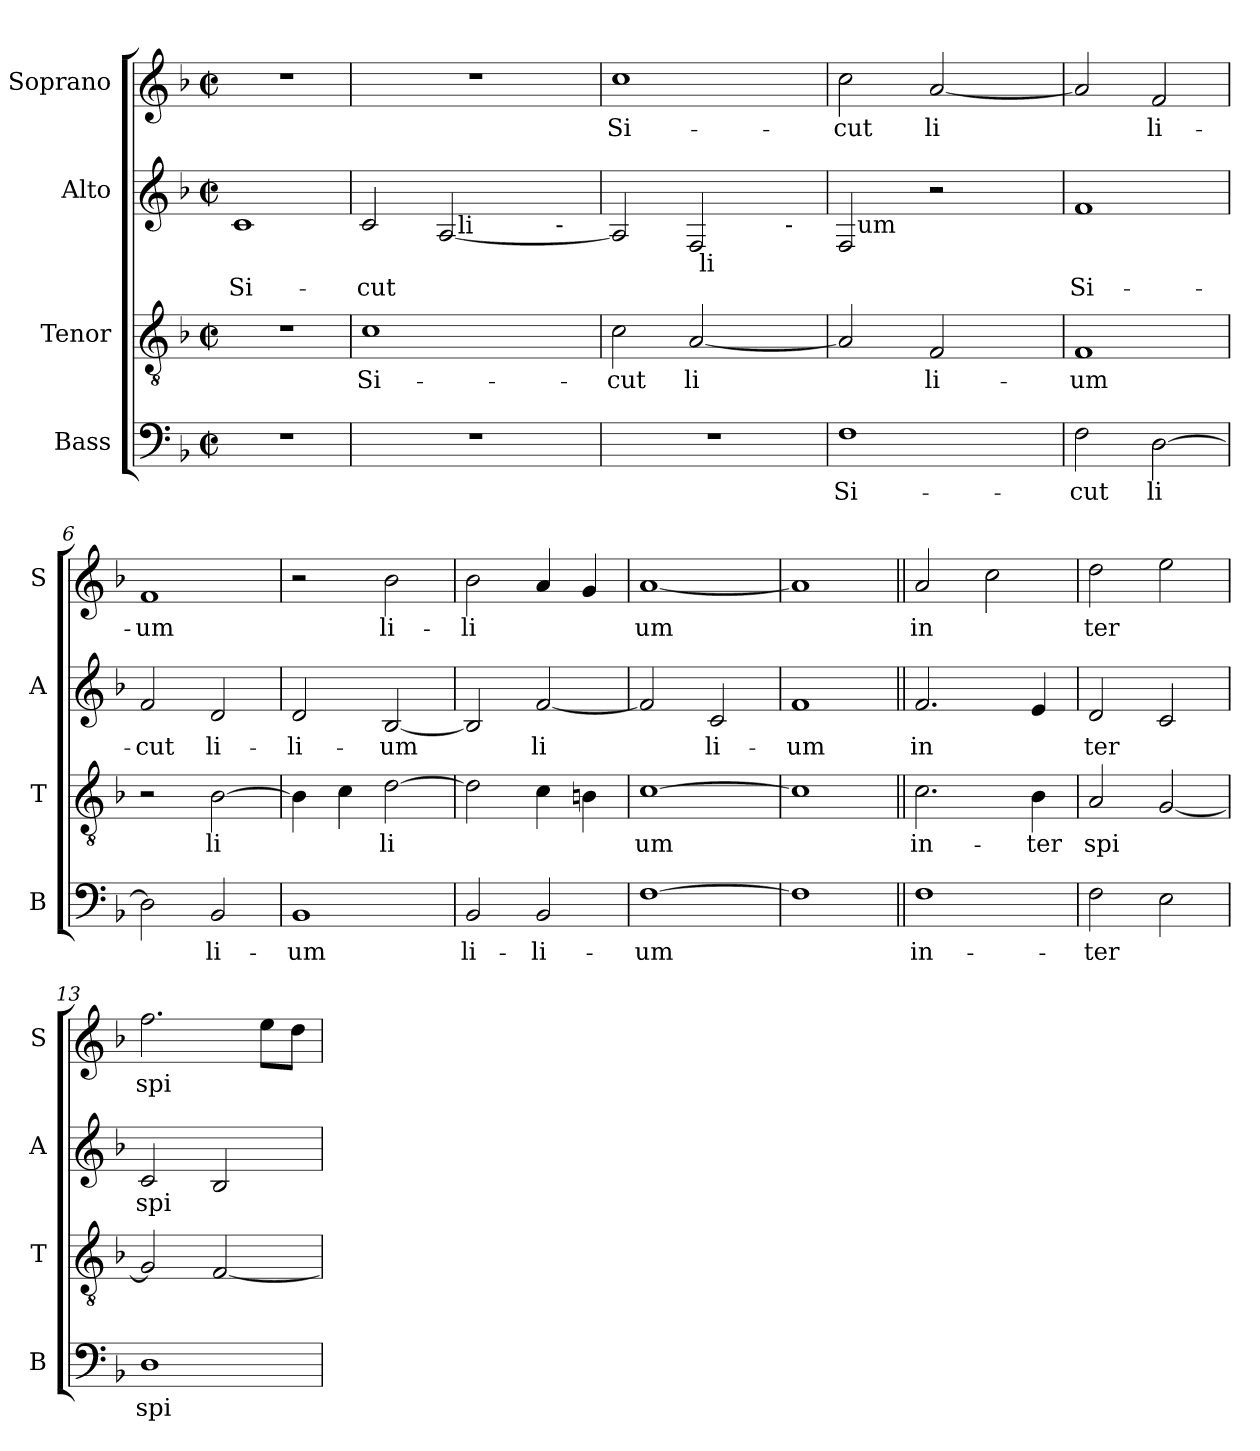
**kern	**text	**kern	**text	**kern	**text	**kern	**text
*part4	*part4	*part3	*part3	*part2	*part2	*part1	*part1
*staff4	*staff4	*staff3	*staff3	*staff2	*staff2	*staff1	*staff1
*I"Bass	*	*I"Tenor	*	*I"Alto	*	*I"Soprano	*
*I'B	*	*I'T	*	*I'A	*	*I'S	*
!!LO:PB:g=z
*stria5	*	*stria5	*	*stria5	*	*stria5	*
*clefF4	*	*clefGv2	*	*clefG2	*	*clefG2	*
*k[b-]	*	*k[b-]	*	*k[b-]	*	*k[b-]	*
*F:	*	*F:	*	*F:	*	*F:	*
*M2/2	*	*M2/2	*	*M2/2	*	*M2/2	*
*met(c|)	*	*met(c|)	*	*met(c|)	*	*met(c|)	*
=1	=1	=1	=1	=1	=1	=1	=1
!	!	!	!	!	!LO:LY:b:cj	!	!
1r	.	1r	.	1c	Si-	1r	.
=2	=2	=2	=2	=2	=2	=2	=2
!	!	!	!LO:LY:b:cj	!	!LO:LY:b:cj	!	!
*	*	*	*	*^	*	*	*
*	*	*	*	*	*^	*	*	*
1r	.	1c	Si-	2c/	2ryy	2ryy	-cut	1r	.
!	!	!	!	!	!	!	!LO:LY:b:cj	!	!
.	.	.	.	[<2A/	32.ryy	4ryy	.	.	.
!	!	!	!	!	!LO:TX:b:t=li	!	!	!	!
.	.	.	.	.	4ryy	.	.	.	.
.	.	.	.	.	.	8ryy	.	.	.
.	.	.	.	.	8ryy	.	.	.	.
.	.	.	.	.	.	64ryy	.	.	.
!	!	!	!	!	!	!LO:TX:b:t=-	!	!	!
.	.	.	.	.	.	16..ryy	.	.	.
.	.	.	.	.	16ryy	.	.	.	.
.	.	.	.	.	64ryy	.	.	.	.
=3	=3	=3	=3	=3	=3	=3	=3	=3	=3
!	!	!	!LO:LY:b:cj	!	!	!	!LO:LY:b:cj	!	!LO:LY:b:cj
1r	.	2c\	-cut	2A/]	2ryy	2ryy	.	1cc	Si-
!	!	!	!LO:LY:b:cj	!	!	!	!LO:LY:b:cj	!	!
.	.	[<2A/	li-	2F/	64ryy	4ryy	.	.	.
!	!	!	!	!	!LO:TX:b:t=li	!	!	!	!
.	.	.	.	.	4ryy	.	.	.	.
.	.	.	.	.	.	16..ryy	.	.	.
.	.	.	.	.	8...ryy	.	.	.	.
!	!	!	!	!	!	!LO:TX:b:t=-	!	!	!
.	.	.	.	.	.	8ryy	.	.	.
.	.	.	.	.	.	64ryy	.	.	.
=4	=4	=4	=4	=4	=4	=4	=4	=4	=4
!	!LO:LY:b:cj	!	!LO:LY:b:cj	!	!	!	!LO:LY:b:cj	!	!LO:LY:b:cj
*	*	*	*	*	*v	*v	*	*	*
1F	Si-	2A/]	--	2F/	32.ryy	.	2cc\	-cut
!	!	!	!	!	!LO:TX:b:t=um	!	!	!
.	.	.	.	.	2ryy	.	.	.
!	!	!	!LO:LY:b:cj	!	!	!	!	!LO:LY:b:cj
.	.	2F/	-li-	2r	.	.	[<2a/	li-
.	.	.	.	.	4ryy	.	.	.
.	.	.	.	.	8ryy	.	.	.
.	.	.	.	.	16ryy	.	.	.
.	.	.	.	.	64ryy	.	.	.
=5	=5	=5	=5	=5	=5	=5	=5	=5
!	!LO:LY:b:cj	!	!LO:LY:b:cj	!	!	!LO:LY:b:cj	!	!LO:LY:b:cj
*	*	*	*	*v	*v	*	*	*
2F\	-cut	1F	-um	1f	Si-	2a/]	--
!	!LO:LY:b:cj	!	!	!	!	!	!LO:LY:b:cj
[>2D\	li-	.	.	.	.	2f/	-li-
=6	=6	=6	=6	=6	=6	=6	=6
!	!LO:LY:b:cj	!	!	!	!LO:LY:b:cj	!	!LO:LY:b:cj
2D\]	--	2r	.	2f/	-cut	1f	-um
!	!LO:LY:b:cj	!	!LO:LY:b:cj	!	!LO:LY:b:cj	!	!
2BB-/	-li-	[<2B-\	li-	2d/	li-	.	.
!!LO:LB:g=z
=7	=7	=7	=7	=7	=7	=7	=7
!	!LO:LY:b:cj	!	!LO:LY:b:cj	!	!LO:LY:b:cj	!	!
1BB-	-um	4B-\]	--	2d/	-li-	2r	.
!	!	!	!LO:LY:b:cj	!	!	!	!
.	.	4c\	--	.	.	.	.
!	!	!	!LO:LY:b:cj	!	!LO:LY:b:cj	!	!LO:LY:b:cj
.	.	[>2d\	-li-	[<2B-/	-um	2b-\	li-
=8	=8	=8	=8	=8	=8	=8	=8
!	!LO:LY:b:cj	!	!LO:LY:b:cj	!	!LO:LY:b:cj	!	!LO:LY:b:cj
2BB-/	li-	2d\]	--	2B-/]	.	2b-\	-li-
!	!LO:LY:b:cj	!	!LO:LY:b:cj	!	!LO:LY:b:cj	!	!LO:LY:b:cj
2BB-/	-li-	4c\	--	[<2f/	li-	4a/	--
!	!	!	!LO:LY:b:cj	!	!	!	!LO:LY:b:cj
.	.	4Bn\	--	.	.	4g/	--
=9	=9	=9	=9	=9	=9	=9	=9
!	!LO:LY:b:cj	!	!LO:LY:b:cj	!	!LO:LY:b:cj	!	!LO:LY:b:cj
[>1F	-um	[>1c	-um	2f/]	--	[<1a	-um
!	!	!	!	!	!LO:LY:b:cj	!	!
.	.	.	.	2c/	-li-	.	.
=10	=10	=10	=10	=10	=10	=10	=10
!	!LO:LY:b:cj	!	!LO:LY:b:cj	!	!LO:LY:b:cj	!	!LO:LY:b:cj
1F]	.	1c]	.	1f	-um	1a]	.
=11||	=11||	=11||	=11||	=11||	=11||	=11||	=11||
!	!LO:LY:b:cj	!	!LO:LY:b:cj	!	!LO:LY:b:cj	!	!LO:LY:b:cj
1F	in-	2.c\	in-	2.f/	in-	2a>/	in-
!	!	!	!	!	!	!	!LO:LY:b:cj
.	.	.	.	.	.	2cc\	--
!	!	!	!LO:LY:b:cj	!	!LO:LY:b:cj	!	!
.	.	4B-\	-ter	4e/	--	.	.
=12	=12	=12	=12	=12	=12	=12	=12
!	!LO:LY:b:cj	!	!LO:LY:b:cj	!	!LO:LY:b:cj	!	!LO:LY:b:cj
2F\	-ter	2A/	spi-	2d/	-ter	2dd\	-ter
!	!LO:LY:b:cj	!	!LO:LY:b:cj	!	!LO:LY:b:cj	!	!LO:LY:b:cj
2E\	.	[<2G/	--	2c/	.	2ee\	.
!!LO:LB:g=z
=13	=13	=13	=13	=13	=13	=13	=13
!	!LO:LY:b:cj	!	!LO:LY:b:cj	!	!LO:LY:b:cj	!	!LO:LY:b:cj
1D	spi-	2G/]	--	2c/	spi-	2.ff\	spi-
!	!	!	!LO:LY:b:cj	!	!LO:LY:b:cj	!	!
.	.	[<2F/	--	2B-/	--	.	.
!	!	!	!	!	!	!	!LO:LY:b:cj
.	.	.	.	.	.	8ee\L	--
!	!	!	!	!	!	!	!LO:LY:b:cj
.	.	.	.	.	.	8dd\J	--
=	=	=	=	=	=	=	=
*-	*-	*-	*-	*-	*-	*-	*-
